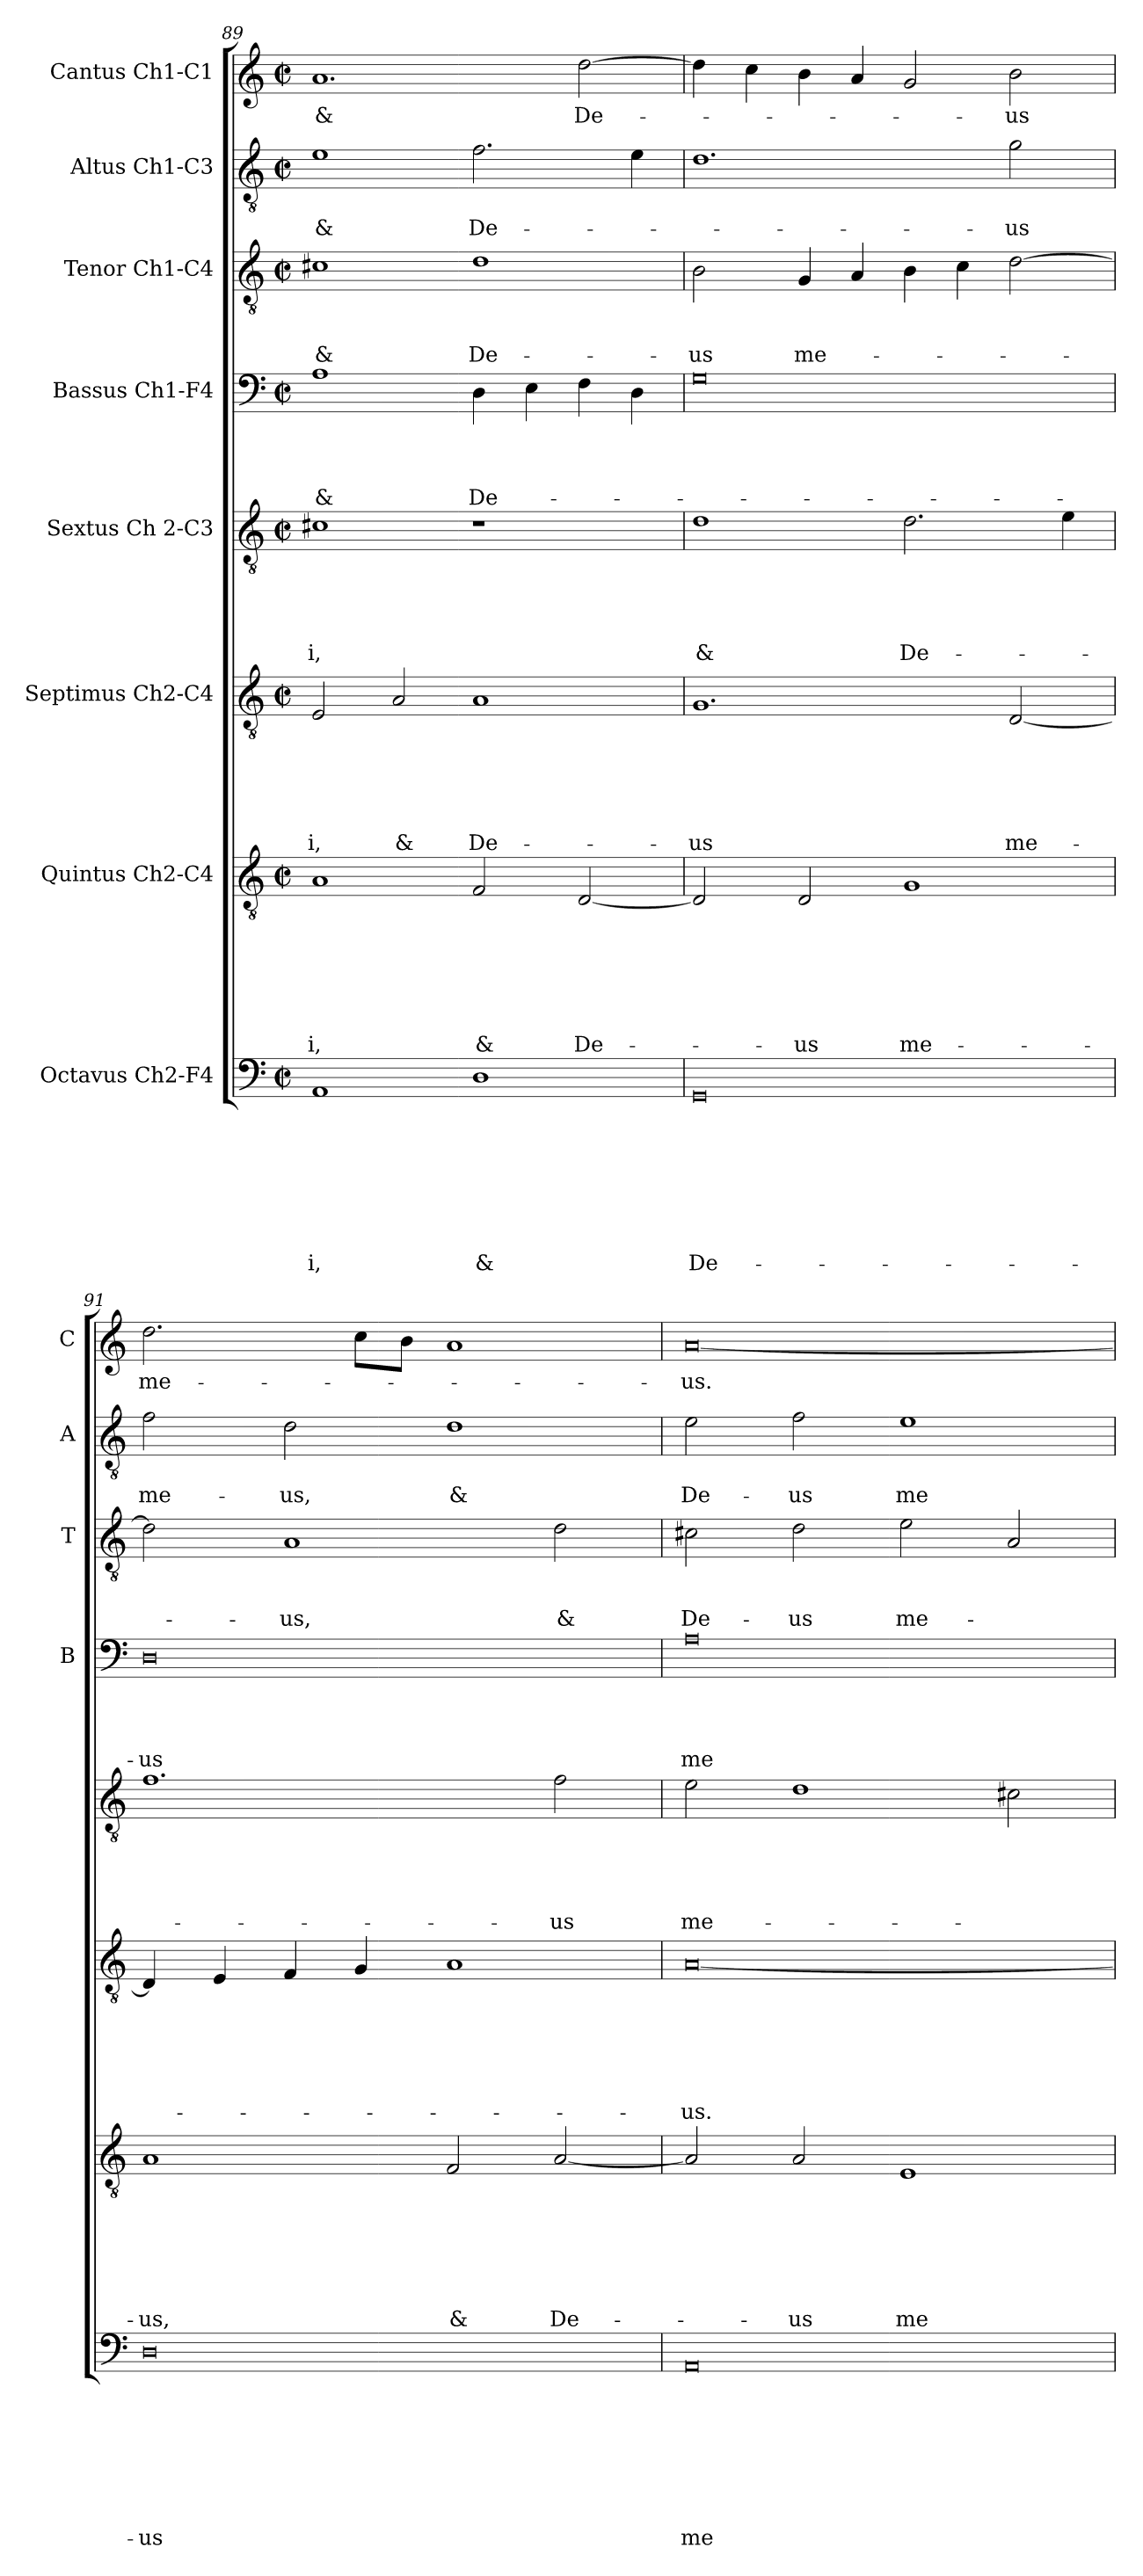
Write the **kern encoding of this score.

**kern	**text	**text	**text	**text	**text	**text	**text	**text	**kern	**text	**text	**text	**text	**text	**text	**text	**kern	**text	**text	**text	**text	**text	**text	**kern	**text	**text	**text	**text	**text	**kern	**text	**text	**text	**text	**kern	**text	**text	**text	**kern	**text	**text	**kern	**text
*part8	*part8	*part8	*part8	*part8	*part8	*part8	*part8	*part8	*part7	*part7	*part7	*part7	*part7	*part7	*part7	*part7	*part6	*part6	*part6	*part6	*part6	*part6	*part6	*part5	*part5	*part5	*part5	*part5	*part5	*part4	*part4	*part4	*part4	*part4	*part3	*part3	*part3	*part3	*part2	*part2	*part2	*part1	*part1
*staff8	*staff8	*staff8	*staff8	*staff8	*staff8	*staff8	*staff8	*staff8	*staff7	*staff7	*staff7	*staff7	*staff7	*staff7	*staff7	*staff7	*staff6	*staff6	*staff6	*staff6	*staff6	*staff6	*staff6	*staff5	*staff5	*staff5	*staff5	*staff5	*staff5	*staff4	*staff4	*staff4	*staff4	*staff4	*staff3	*staff3	*staff3	*staff3	*staff2	*staff2	*staff2	*staff1	*staff1
*I"Octavus Ch2-F4	*	*	*	*	*	*	*	*	*I"Quintus Ch2-C4	*	*	*	*	*	*	*	*I"Septimus Ch2-C4	*	*	*	*	*	*	*I"Sextus Ch 2-C3	*	*	*	*	*	*I"Bassus Ch1-F4	*	*	*	*	*I"Tenor Ch1-C4	*	*	*	*I"Altus Ch1-C3	*	*	*I"Cantus Ch1-C1	*
*	*	*	*	*	*	*	*	*	*	*	*	*	*	*	*	*	*	*	*	*	*	*	*	*	*	*	*	*	*	*I'B	*	*	*	*	*I'T	*	*	*	*I'A	*	*	*I'C	*
!!LO:LB:g=z
*clefF4	*	*	*	*	*	*	*	*	*clefGv2	*	*	*	*	*	*	*	*clefGv2	*	*	*	*	*	*	*clefGv2	*	*	*	*	*	*clefF4	*	*	*	*	*clefGv2	*	*	*	*clefGv2	*	*	*clefG2	*
*k[]	*	*	*	*	*	*	*	*	*k[]	*	*	*	*	*	*	*	*k[]	*	*	*	*	*	*	*k[]	*	*	*	*	*	*k[]	*	*	*	*	*k[]	*	*	*	*k[]	*	*	*k[]	*
*C:	*	*	*	*	*	*	*	*	*C:	*	*	*	*	*	*	*	*C:	*	*	*	*	*	*	*C:	*	*	*	*	*	*C:	*	*	*	*	*C:	*	*	*	*C:	*	*	*C:	*
*M2/2	*	*	*	*	*	*	*	*	*M2/2	*	*	*	*	*	*	*	*M2/2	*	*	*	*	*	*	*M2/2	*	*	*	*	*	*M2/2	*	*	*	*	*M2/2	*	*	*	*M2/2	*	*	*M2/2	*
*met(c|)	*	*	*	*	*	*	*	*	*met(c|)	*	*	*	*	*	*	*	*met(c|)	*	*	*	*	*	*	*met(c|)	*	*	*	*	*	*met(c|)	*	*	*	*	*met(c|)	*	*	*	*met(c|)	*	*	*met(c|)	*
=89	=89	=89	=89	=89	=89	=89	=89	=89	=89	=89	=89	=89	=89	=89	=89	=89	=89	=89	=89	=89	=89	=89	=89	=89	=89	=89	=89	=89	=89	=89	=89	=89	=89	=89	=89	=89	=89	=89	=89	=89	=89	=89	=89
!	!	!	!	!	!	!	!	!LO:LY:b	!	!	!	!	!	!	!	!LO:LY:b	!	!	!	!	!	!	!LO:LY:b	!	!	!	!	!	!LO:LY:b	!	!	!	!	!LO:LY:b	!	!	!	!LO:LY:b	!	!	!LO:LY:b	!	!LO:LY:b
1AA	.	.	.	.	.	.	.	-i,	1A	.	.	.	.	.	.	-i,	2E/	.	.	.	.	.	-i,	1c#X	.	.	.	.	-i,	1A	.	.	.	&	1c#X	.	.	&	1e	.	&	1.a	&
!	!	!	!	!	!	!	!	!	!	!	!	!	!	!	!	!	!	!	!	!	!	!	!LO:LY:b	!	!	!	!	!	!	!	!	!	!	!	!	!	!	!	!	!	!	!	!
.	.	.	.	.	.	.	.	.	.	.	.	.	.	.	.	.	2A/	.	.	.	.	.	&	.	.	.	.	.	.	.	.	.	.	.	.	.	.	.	.	.	.	.	.
!	!	!	!	!	!	!	!	!LO:LY:b	!	!	!	!	!	!	!	!LO:LY:b	!	!	!	!	!	!	!LO:LY:b	!	!	!	!	!	!	!	!	!	!	!LO:LY:b	!	!	!	!LO:LY:b	!	!	!LO:LY:b	!	!
1D	.	.	.	.	.	.	.	&	2F/	.	.	.	.	.	.	&	1A	.	.	.	.	.	De-	1r	.	.	.	.	.	4D\	.	.	.	De-	1d	.	.	De-	2.f\	.	De-	.	.
.	.	.	.	.	.	.	.	.	.	.	.	.	.	.	.	.	.	.	.	.	.	.	.	.	.	.	.	.	.	4E\	.	.	.	.	.	.	.	.	.	.	.	.	.
!	!	!	!	!	!	!	!	!	!	!	!	!	!	!	!	!LO:LY:b	!	!	!	!	!	!	!	!	!	!	!	!	!	!	!	!	!	!	!	!	!	!	!	!	!	!	!LO:LY:b
.	.	.	.	.	.	.	.	.	[2D/	.	.	.	.	.	.	De-	.	.	.	.	.	.	.	.	.	.	.	.	.	4F\	.	.	.	.	.	.	.	.	.	.	.	[2dd\	De-
.	.	.	.	.	.	.	.	.	.	.	.	.	.	.	.	.	.	.	.	.	.	.	.	.	.	.	.	.	.	4D\	.	.	.	.	.	.	.	.	4e\	.	.	.	.
=90	=90	=90	=90	=90	=90	=90	=90	=90	=90	=90	=90	=90	=90	=90	=90	=90	=90	=90	=90	=90	=90	=90	=90	=90	=90	=90	=90	=90	=90	=90	=90	=90	=90	=90	=90	=90	=90	=90	=90	=90	=90	=90	=90
!	!	!	!	!	!	!	!	!LO:LY:b	!	!	!	!	!	!	!	!	!	!	!	!	!	!	!LO:LY:b	!	!	!	!	!	!LO:LY:b	!	!	!	!	!	!	!	!	!LO:LY:b	!	!	!	!	!
0GG	.	.	.	.	.	.	.	De-	2D/]	.	.	.	.	.	.	.	1.G	.	.	.	.	.	-us	1d	.	.	.	.	&	0G	.	.	.	.	2B\	.	.	-us	1.d	.	.	4dd\]	.
.	.	.	.	.	.	.	.	.	.	.	.	.	.	.	.	.	.	.	.	.	.	.	.	.	.	.	.	.	.	.	.	.	.	.	.	.	.	.	.	.	.	4cc\	.
!	!	!	!	!	!	!	!	!	!	!	!	!	!	!	!	!LO:LY:b	!	!	!	!	!	!	!	!	!	!	!	!	!	!	!	!	!	!	!	!	!	!LO:LY:b	!	!	!	!	!
.	.	.	.	.	.	.	.	.	2D/	.	.	.	.	.	.	-us	.	.	.	.	.	.	.	.	.	.	.	.	.	.	.	.	.	.	4G/	.	.	me-	.	.	.	4b\	.
.	.	.	.	.	.	.	.	.	.	.	.	.	.	.	.	.	.	.	.	.	.	.	.	.	.	.	.	.	.	.	.	.	.	.	4A/	.	.	.	.	.	.	4a/	.
!	!	!	!	!	!	!	!	!	!	!	!	!	!	!	!	!LO:LY:b	!	!	!	!	!	!	!	!	!	!	!	!	!LO:LY:b	!	!	!	!	!	!	!	!	!	!	!	!	!	!
.	.	.	.	.	.	.	.	.	1G	.	.	.	.	.	.	me-	.	.	.	.	.	.	.	2.d\	.	.	.	.	De-	.	.	.	.	.	4B\	.	.	.	.	.	.	2g/	.
.	.	.	.	.	.	.	.	.	.	.	.	.	.	.	.	.	.	.	.	.	.	.	.	.	.	.	.	.	.	.	.	.	.	.	4c\	.	.	.	.	.	.	.	.
!	!	!	!	!	!	!	!	!	!	!	!	!	!	!	!	!	!	!	!	!	!	!	!LO:LY:b	!	!	!	!	!	!	!	!	!	!	!	!	!	!	!	!	!	!LO:LY:b	!	!LO:LY:b
.	.	.	.	.	.	.	.	.	.	.	.	.	.	.	.	.	[2D/	.	.	.	.	.	me-	.	.	.	.	.	.	.	.	.	.	.	[2d\	.	.	.	2g\	.	-us	2b\	-us
.	.	.	.	.	.	.	.	.	.	.	.	.	.	.	.	.	.	.	.	.	.	.	.	4e\	.	.	.	.	.	.	.	.	.	.	.	.	.	.	.	.	.	.	.
=91	=91	=91	=91	=91	=91	=91	=91	=91	=91	=91	=91	=91	=91	=91	=91	=91	=91	=91	=91	=91	=91	=91	=91	=91	=91	=91	=91	=91	=91	=91	=91	=91	=91	=91	=91	=91	=91	=91	=91	=91	=91	=91	=91
!	!	!	!	!	!	!	!	!LO:LY:b	!	!	!	!	!	!	!	!LO:LY:b	!	!	!	!	!	!	!	!	!	!	!	!	!	!	!	!	!	!LO:LY:b	!	!	!	!	!	!	!LO:LY:b	!	!LO:LY:b
0D	.	.	.	.	.	.	.	-us	1A	.	.	.	.	.	.	-us,	4D/]	.	.	.	.	.	.	1.f	.	.	.	.	.	0D	.	.	.	-us	2d\]	.	.	.	2f\	.	me-	2.dd\	me-
.	.	.	.	.	.	.	.	.	.	.	.	.	.	.	.	.	4E/	.	.	.	.	.	.	.	.	.	.	.	.	.	.	.	.	.	.	.	.	.	.	.	.	.	.
!	!	!	!	!	!	!	!	!	!	!	!	!	!	!	!	!	!	!	!	!	!	!	!	!	!	!	!	!	!	!	!	!	!	!	!	!	!	!LO:LY:b	!	!	!LO:LY:b	!	!
.	.	.	.	.	.	.	.	.	.	.	.	.	.	.	.	.	4F/	.	.	.	.	.	.	.	.	.	.	.	.	.	.	.	.	.	1A	.	.	-us,	2d\	.	-us,	.	.
.	.	.	.	.	.	.	.	.	.	.	.	.	.	.	.	.	4G/	.	.	.	.	.	.	.	.	.	.	.	.	.	.	.	.	.	.	.	.	.	.	.	.	8cc\L	.
.	.	.	.	.	.	.	.	.	.	.	.	.	.	.	.	.	.	.	.	.	.	.	.	.	.	.	.	.	.	.	.	.	.	.	.	.	.	.	.	.	.	8b\J	.
!	!	!	!	!	!	!	!	!	!	!	!	!	!	!	!	!LO:LY:b	!	!	!	!	!	!	!	!	!	!	!	!	!	!	!	!	!	!	!	!	!	!	!	!	!LO:LY:b	!	!
.	.	.	.	.	.	.	.	.	2F/	.	.	.	.	.	.	&	1A	.	.	.	.	.	.	.	.	.	.	.	.	.	.	.	.	.	.	.	.	.	1d	.	&	1a	.
!	!	!	!	!	!	!	!	!	!	!	!	!	!	!	!	!LO:LY:b	!	!	!	!	!	!	!	!	!	!	!	!	!LO:LY:b	!	!	!	!	!	!	!	!	!LO:LY:b	!	!	!	!	!
.	.	.	.	.	.	.	.	.	[2A/	.	.	.	.	.	.	De-	.	.	.	.	.	.	.	2f\	.	.	.	.	-us	.	.	.	.	.	2d\	.	.	&	.	.	.	.	.
=92	=92	=92	=92	=92	=92	=92	=92	=92	=92	=92	=92	=92	=92	=92	=92	=92	=92	=92	=92	=92	=92	=92	=92	=92	=92	=92	=92	=92	=92	=92	=92	=92	=92	=92	=92	=92	=92	=92	=92	=92	=92	=92	=92
!	!	!	!	!	!	!	!	!LO:LY:b	!	!	!	!	!	!	!	!	!	!	!	!	!	!	!LO:LY:b	!	!	!	!	!	!LO:LY:b	!	!	!	!	!LO:LY:b	!	!	!	!LO:LY:b	!	!	!LO:LY:b	!	!LO:LY:b
0AA	.	.	.	.	.	.	.	me-	2A/]	.	.	.	.	.	.	.	[0A	.	.	.	.	.	-us.	2e\	.	.	.	.	me-	0A	.	.	.	me-	2c#X\	.	.	De-	2e\	.	De-	[0a	-us.
!	!	!	!	!	!	!	!	!	!	!	!	!	!	!	!	!LO:LY:b	!	!	!	!	!	!	!	!	!	!	!	!	!	!	!	!	!	!	!	!	!	!LO:LY:b	!	!	!LO:LY:b	!	!
.	.	.	.	.	.	.	.	.	2A/	.	.	.	.	.	.	-us	.	.	.	.	.	.	.	1d	.	.	.	.	.	.	.	.	.	.	2d\	.	.	-us	2f\	.	-us	.	.
!	!	!	!	!	!	!	!	!	!	!	!	!	!	!	!	!LO:LY:b	!	!	!	!	!	!	!	!	!	!	!	!	!	!	!	!	!	!	!	!	!	!LO:LY:b	!	!	!LO:LY:b	!	!
.	.	.	.	.	.	.	.	.	1E	.	.	.	.	.	.	me-	.	.	.	.	.	.	.	.	.	.	.	.	.	.	.	.	.	.	2e\	.	.	me-	1e	.	me-	.	.
.	.	.	.	.	.	.	.	.	.	.	.	.	.	.	.	.	.	.	.	.	.	.	.	2c#X\	.	.	.	.	.	.	.	.	.	.	2A/	.	.	.	.	.	.	.	.
=	=	=	=	=	=	=	=	=	=	=	=	=	=	=	=	=	=	=	=	=	=	=	=	=	=	=	=	=	=	=	=	=	=	=	=	=	=	=	=	=	=	=	=
*-	*-	*-	*-	*-	*-	*-	*-	*-	*-	*-	*-	*-	*-	*-	*-	*-	*-	*-	*-	*-	*-	*-	*-	*-	*-	*-	*-	*-	*-	*-	*-	*-	*-	*-	*-	*-	*-	*-	*-	*-	*-	*-	*-
